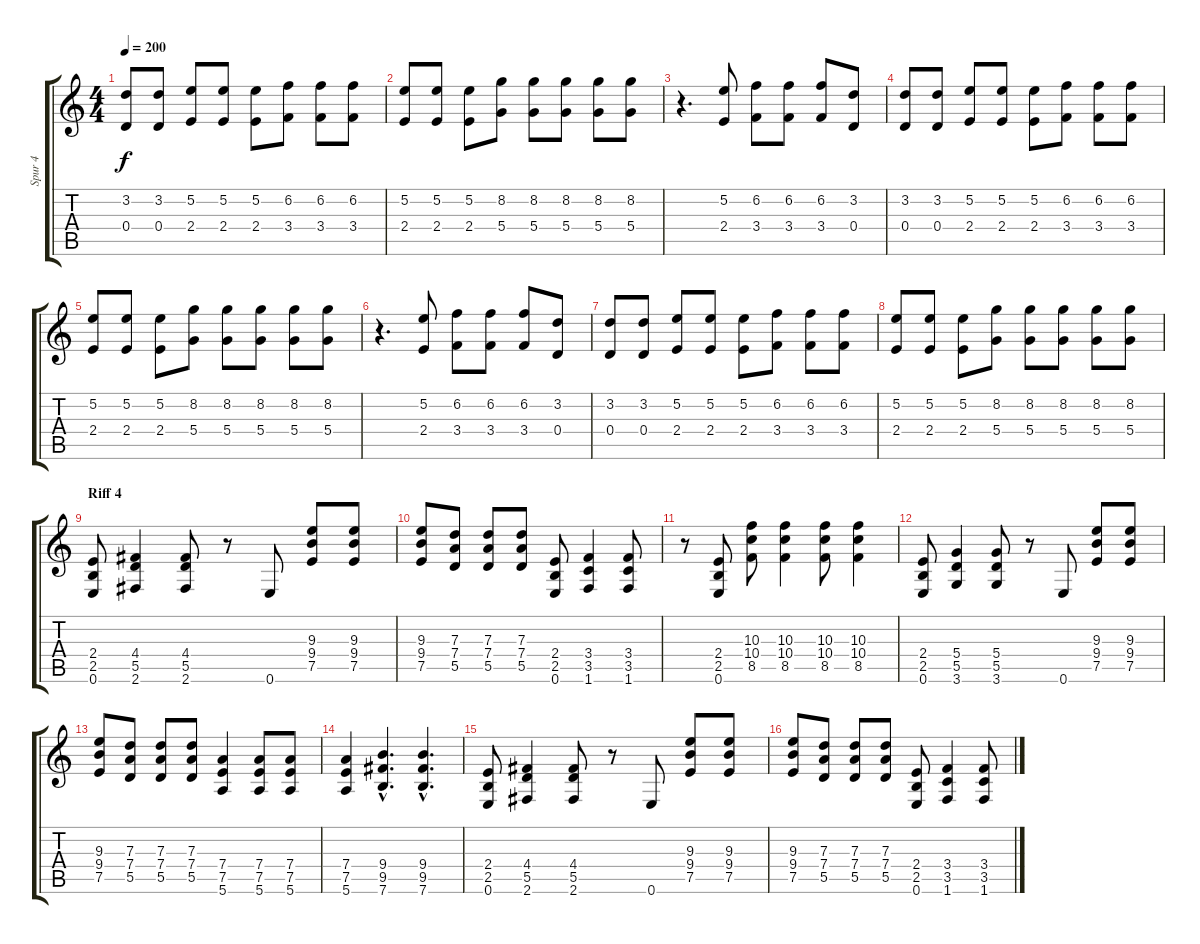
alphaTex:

\track ("Spur 4" "Spur 4") {instrument distortionguitar}
\staff {score tabs}
\tuning (E4 B3 G3 D3 A2 E2) {hide}
\ts (4 4)
\tempo 200
\clef g2
\ks c
(3.2 0.4).8{dy f} (3.2 0.4).8 (5.2 2.4).8 (5.2 2.4).8 (5.2 2.4).8 (6.2 3.4).8 (6.2 3.4).8 (6.2 3.4).8 |
(5.2 2.4).8 (5.2 2.4).8 (5.2 2.4).8 (8.2 5.4).8 (8.2 5.4).8 (8.2 5.4).8 (8.2 5.4).8 (8.2 5.4).8 |
r.4{d} (5.2 2.4).8 (6.2 3.4).8 (6.2 3.4).8 (6.2 3.4).8 (3.2 0.4).8 |
(3.2 0.4).8 (3.2 0.4).8 (5.2 2.4).8 (5.2 2.4).8 (5.2 2.4).8 (6.2 3.4).8 (6.2 3.4).8 (6.2 3.4).8 |
(5.2 2.4).8 (5.2 2.4).8 (5.2 2.4).8 (8.2 5.4).8 (8.2 5.4).8 (8.2 5.4).8 (8.2 5.4).8 (8.2 5.4).8 |
r.4{d} (5.2 2.4).8 (6.2 3.4).8 (6.2 3.4).8 (6.2 3.4).8 (3.2 0.4).8 |
(3.2 0.4).8 (3.2 0.4).8 (5.2 2.4).8 (5.2 2.4).8 (5.2 2.4).8 (6.2 3.4).8 (6.2 3.4).8 (6.2 3.4).8 |
(5.2 2.4).8 (5.2 2.4).8 (5.2 2.4).8 (8.2 5.4).8 (8.2 5.4).8 (8.2 5.4).8 (8.2 5.4).8 (8.2 5.4).8 |
\section ("" "Riff 4")
(2.4 2.5 0.6).8 (4.4 5.5 2.6).4 (4.4 5.5 2.6).8 r.8 0.6.8 (9.3 9.4 7.5).8 (9.3 9.4 7.5).8 |
(9.3 9.4 7.5).8 (7.3 7.4 5.5).8 (7.3 7.4 5.5).8 (7.3 7.4 5.5).8 (2.4 2.5 0.6).8 (3.4 3.5 1.6).4 (3.4 3.5 1.6).8 |
r.8 (2.4 2.5 0.6).8 (10.3 10.4 8.5).8 (10.3 10.4 8.5).4 (10.3 10.4 8.5).8 (10.3 10.4 8.5).4 |
(2.4 2.5 0.6).8 (5.4 5.5 3.6).4 (5.4 5.5 3.6).8 r.8 0.6.8 (9.3 9.4 7.5).8 (9.3 9.4 7.5).8 |
(9.3 9.4 7.5).8 (7.3 7.4 5.5).8 (7.3 7.4 5.5).8 (7.3 7.4 5.5).8 (7.4 7.5 5.6).4 (7.4 7.5 5.6).8 (7.4 7.5 5.6).8 |
(7.4 7.5 5.6).4 (9.4{hac} 9.5{hac} 7.6{hac}).4{d} (9.4{hac} 9.5{hac} 7.6{hac}).4{d} |
(2.4 2.5 0.6).8 (4.4 5.5 2.6).4 (4.4 5.5 2.6).8 r.8 0.6.8 (9.3 9.4 7.5).8 (9.3 9.4 7.5).8 |
(9.3 9.4 7.5).8 (7.3 7.4 5.5).8 (7.3 7.4 5.5).8 (7.3 7.4 5.5).8 (2.4 2.5 0.6).8 (3.4 3.5 1.6).4 (3.4 3.5 1.6).8
